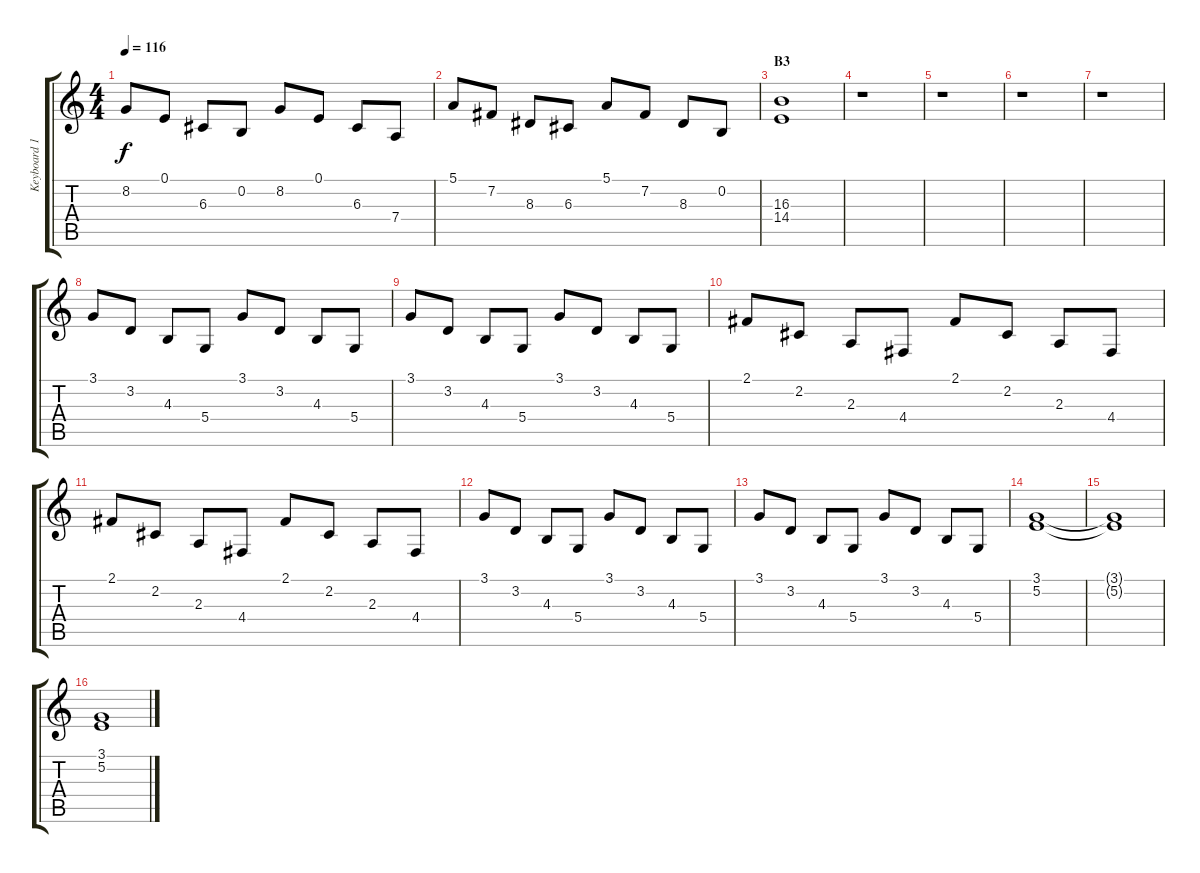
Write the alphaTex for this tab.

\track ("Keyboard 1" "Keyboard 1") {instrument choiraahs}
\staff {score tabs}
\tuning (E4 B3 G3 D3 A2 E2) {hide}
\ts (4 4)
\tempo 116
\clef g2
\ks c
8.2.8{dy f} 0.1.8 6.3.8 0.2.8 8.2.8 0.1.8 6.3.8 7.4.8 |
5.1.8 7.2.8 8.3.8 6.3.8 5.1.8 7.2.8 8.3.8 0.2.8 |
\section ("" "B3")
(16.3 14.4).1 |
r.1 |
r.1 |
r.1 |
r.1 |
3.1.8 3.2.8 4.3.8 5.4.8 3.1.8 3.2.8 4.3.8 5.4.8 |
3.1.8 3.2.8 4.3.8 5.4.8 3.1.8 3.2.8 4.3.8 5.4.8 |
2.1.8 2.2.8 2.3.8 4.4.8 2.1.8 2.2.8 2.3.8 4.4.8 |
2.1.8 2.2.8 2.3.8 4.4.8 2.1.8 2.2.8 2.3.8 4.4.8 |
3.1.8 3.2.8 4.3.8 5.4.8 3.1.8 3.2.8 4.3.8 5.4.8 |
3.1.8 3.2.8 4.3.8 5.4.8 3.1.8 3.2.8 4.3.8 5.4.8 |
(3.1 5.2).1 |
(3.1{t} 5.2{t}).1 |
(3.1 5.2).1
